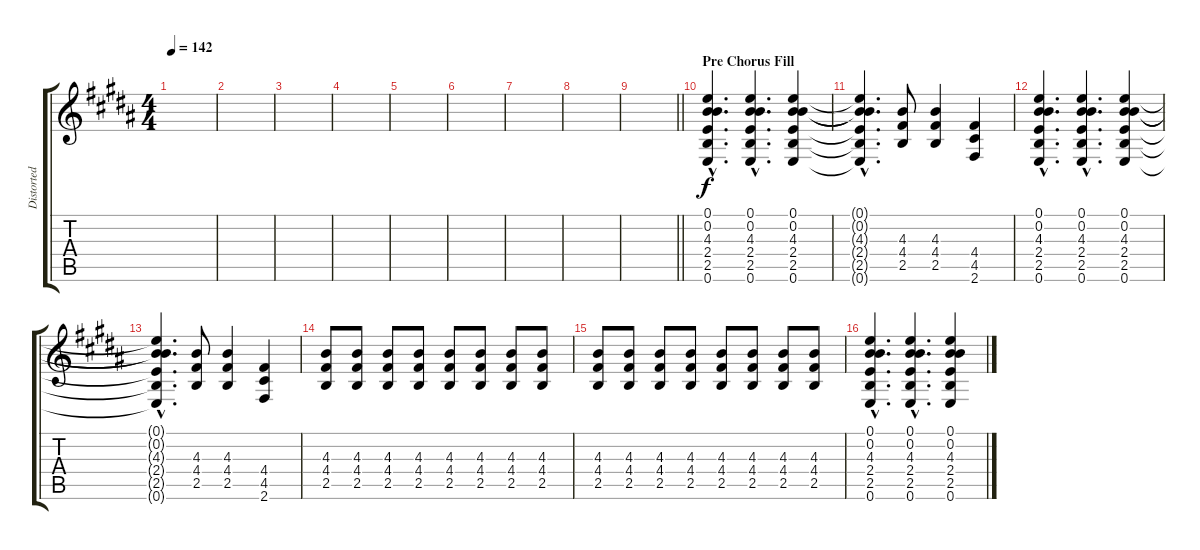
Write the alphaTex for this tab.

\track ("Distorted Guitar" "Distorted ") {instrument distortionguitar}
\staff {score tabs}
\tuning (E4 B3 G3 D3 A2 E2) {hide}
\ts (4 4)
\tempo 142
\clef g2
\ks b
|
|
|
|
|
|
|
|
\barLineRight lightlight
|
\section ("" "Pre Chorus Fill")
(0.1{hac} 0.2{hac} 4.3{hac} 2.4{hac} 2.5{hac} 0.6{hac}).4{d} (0.1{hac} 0.2{hac} 4.3{hac} 2.4{hac} 2.5{hac} 0.6{hac}).4{d} (0.1 0.2 4.3 2.4 2.5 0.6).4 |
(0.1{hac t} 0.2{hac t} 4.3{hac t} 2.4{hac t} 2.5{hac t} 0.6{hac t}).4{d} (4.3 4.4 2.5).8 (4.3 4.4 2.5).4 (4.4 4.5 2.6).4 |
(0.1{hac} 0.2{hac} 4.3{hac} 2.4{hac} 2.5{hac} 0.6{hac}).4{d} (0.1{hac} 0.2{hac} 4.3{hac} 2.4{hac} 2.5{hac} 0.6{hac}).4{d} (0.1 0.2 4.3 2.4 2.5 0.6).4 |
(0.1{hac t} 0.2{hac t} 4.3{hac t} 2.4{hac t} 2.5{hac t} 0.6{hac t}).4{d} (4.3 4.4 2.5).8 (4.3 4.4 2.5).4 (4.4 4.5 2.6).4 |
(4.3 4.4 2.5).8 (4.3 4.4 2.5).8 (4.3 4.4 2.5).8 (4.3 4.4 2.5).8 (4.3 4.4 2.5).8 (4.3 4.4 2.5).8 (4.3 4.4 2.5).8 (4.3 4.4 2.5).8 |
(4.3 4.4 2.5).8 (4.3 4.4 2.5).8 (4.3 4.4 2.5).8 (4.3 4.4 2.5).8 (4.3 4.4 2.5).8 (4.3 4.4 2.5).8 (4.3 4.4 2.5).8 (4.3 4.4 2.5).8 |
(0.1{hac} 0.2{hac} 4.3{hac} 2.4{hac} 2.5{hac} 0.6{hac}).4{d} (0.1{hac} 0.2{hac} 4.3{hac} 2.4{hac} 2.5{hac} 0.6{hac}).4{d} (0.1 0.2 4.3 2.4 2.5 0.6).4
